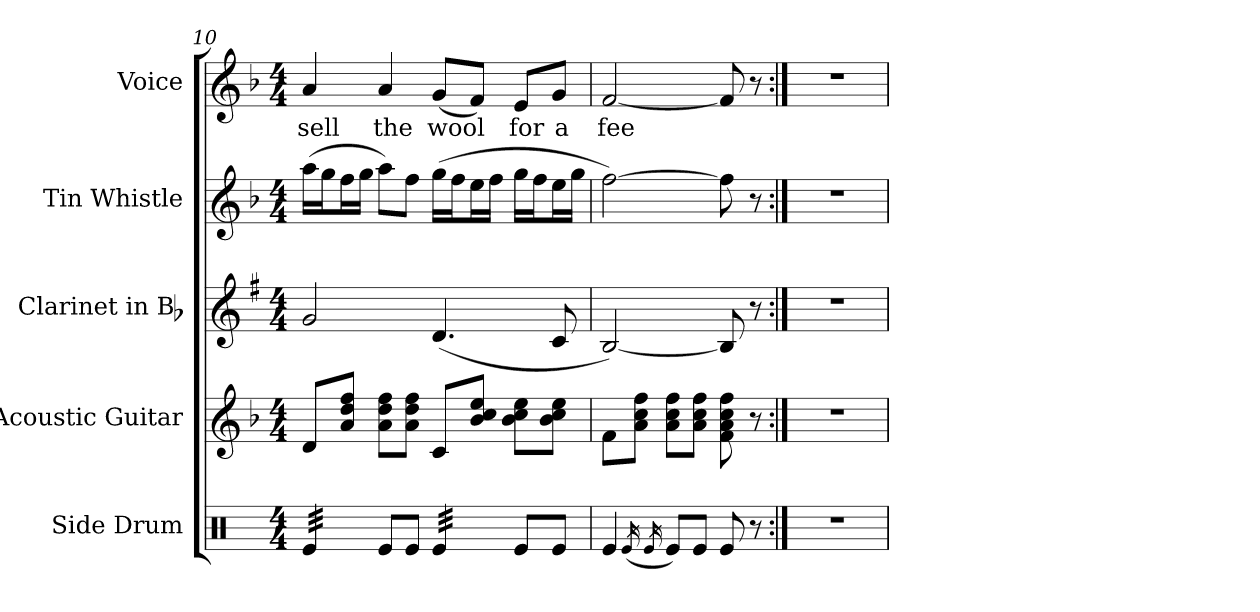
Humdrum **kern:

**kern	**kern	**kern	**kern	**kern	**text
*part5	*part4	*part3	*part2	*part1	*part1
*staff5	*staff4	*staff3	*staff2	*staff1	*staff1
*I"Side Drum	*I"Acoustic Guitar	*I"Clarinet in Bb	*I"Tin Whistle	*I"Voice	*
*I'S. D.	*I'A. Gtr.	*I'Cl.	*I'T. Whistle	*I'Voice	*
*clefX	*clefG2	*clefG2	*clefG2	*clefG2	*
*	*ITrd7c12	*ITrd1c2	*ITrd-7c-12	*	*
*k[]	*k[b-]	*k[b-]	*k[b-]	*k[b-]	*
*C:	*F:	*F:	*F:	*F:	*
*M4/4	*M4/4	*M4/4	*M4/4	*M4/4	*
=10	=10	=10	=10	=10	=10
!	!	!	!	!	!LO:LY:b:color=#000000
*tremolo	*	*	*	*	*
(32Rei/LLL	8Di/L	2fi/	(16aaai\LL	4ai/	sell
(32Rei/	.	.	.	.	.
(32Rei/	.	.	16gggi\J	.	.
(32Rei/	.	.	.	.	.
(32Rei/	8Ai/ 8di/ 8fi/J	.	16fffi\L	.	.
(32Rei/	.	.	.	.	.
(32Rei/	.	.	16gggi\JJ	.	.
(32Rei/JJJ	.	.	.	.	.
*Xtremolo	*	*	*	*	*
!	!	!	!	!	!LO:LY:b:color=#000000
8Rei/L)	8Ai\ 8di\ 8fi\L	.	8aaai\L)	4ai/	the
8Rei/J	8Ai\ 8di\ 8fi\J	.	8fffi\J	.	.
!	!	!	!	!	!LO:LY:b:color=#000000
*tremolo	*	*	*	*	*
((32Rei/LLL	8Ci/L	(4.ci/	(16gggi\LL	(8gi/L	wool
((32Rei/	.	.	.	.	.
((32Rei/	.	.	16fffi\J	.	.
((32Rei/	.	.	.	.	.
((32Rei/	8B-i/ 8ci/ 8ei/J	.	16eeei\L	8fi/J)	.
((32Rei/	.	.	.	.	.
((32Rei/	.	.	16fffi\JJ	.	.
((32Rei/JJJ	.	.	.	.	.
*Xtremolo	*	*	*	*	*
!	!	!	!	!	!LO:LY:b:color=#000000
8Rei/L))	8B-i\ 8ci\ 8ei\L	.	16gggi\LL	8ei/L	for
.	.	.	16fffi\J	.	.
!	!	!	!	!	!LO:LY:b:color=#000000
8Rei/J	8B-i\ 8ci\ 8ei\J	8B-i/	16eeei\L	8gi/J	a
.	.	.	16gggi\JJ	.	.
=11	=11	=11	=11	=11	=11
!	!	!	!	!	!LO:LY:b:color=#000000
4Rei/	8Fi\L	[2Ai/)	[2fffi\)	[2fi/	fee
.	8Ai\ 8ci\ 8fi\J	.	.	.	.
(16qRei/	.	.	.	.	.
16qRei/	.	.	.	.	.
8Rei/L)	8Ai\ 8ci\ 8fi\L	.	.	.	.
8Rei/J	8Ai\ 8ci\ 8fi\J	.	.	.	.
8Rei/	8Fi\ 8Ai 8ci 8fi	8Ai/]	8fffi\]	8fi/]	.
8r	8r	8r	8r	8r	.
=11X11:|!	=11X11:|!	=11X11:|!	=11X11:|!	=11X11:|!	=11X11:|!
!LO:N:vis=1	!LO:N:vis=1	!LO:N:vis=1	!LO:N:vis=1	!LO:N:vis=1	!
1r	1r	1r	1r	1r	.
=	=	=	=	=	=
*-	*-	*-	*-	*-	*-
